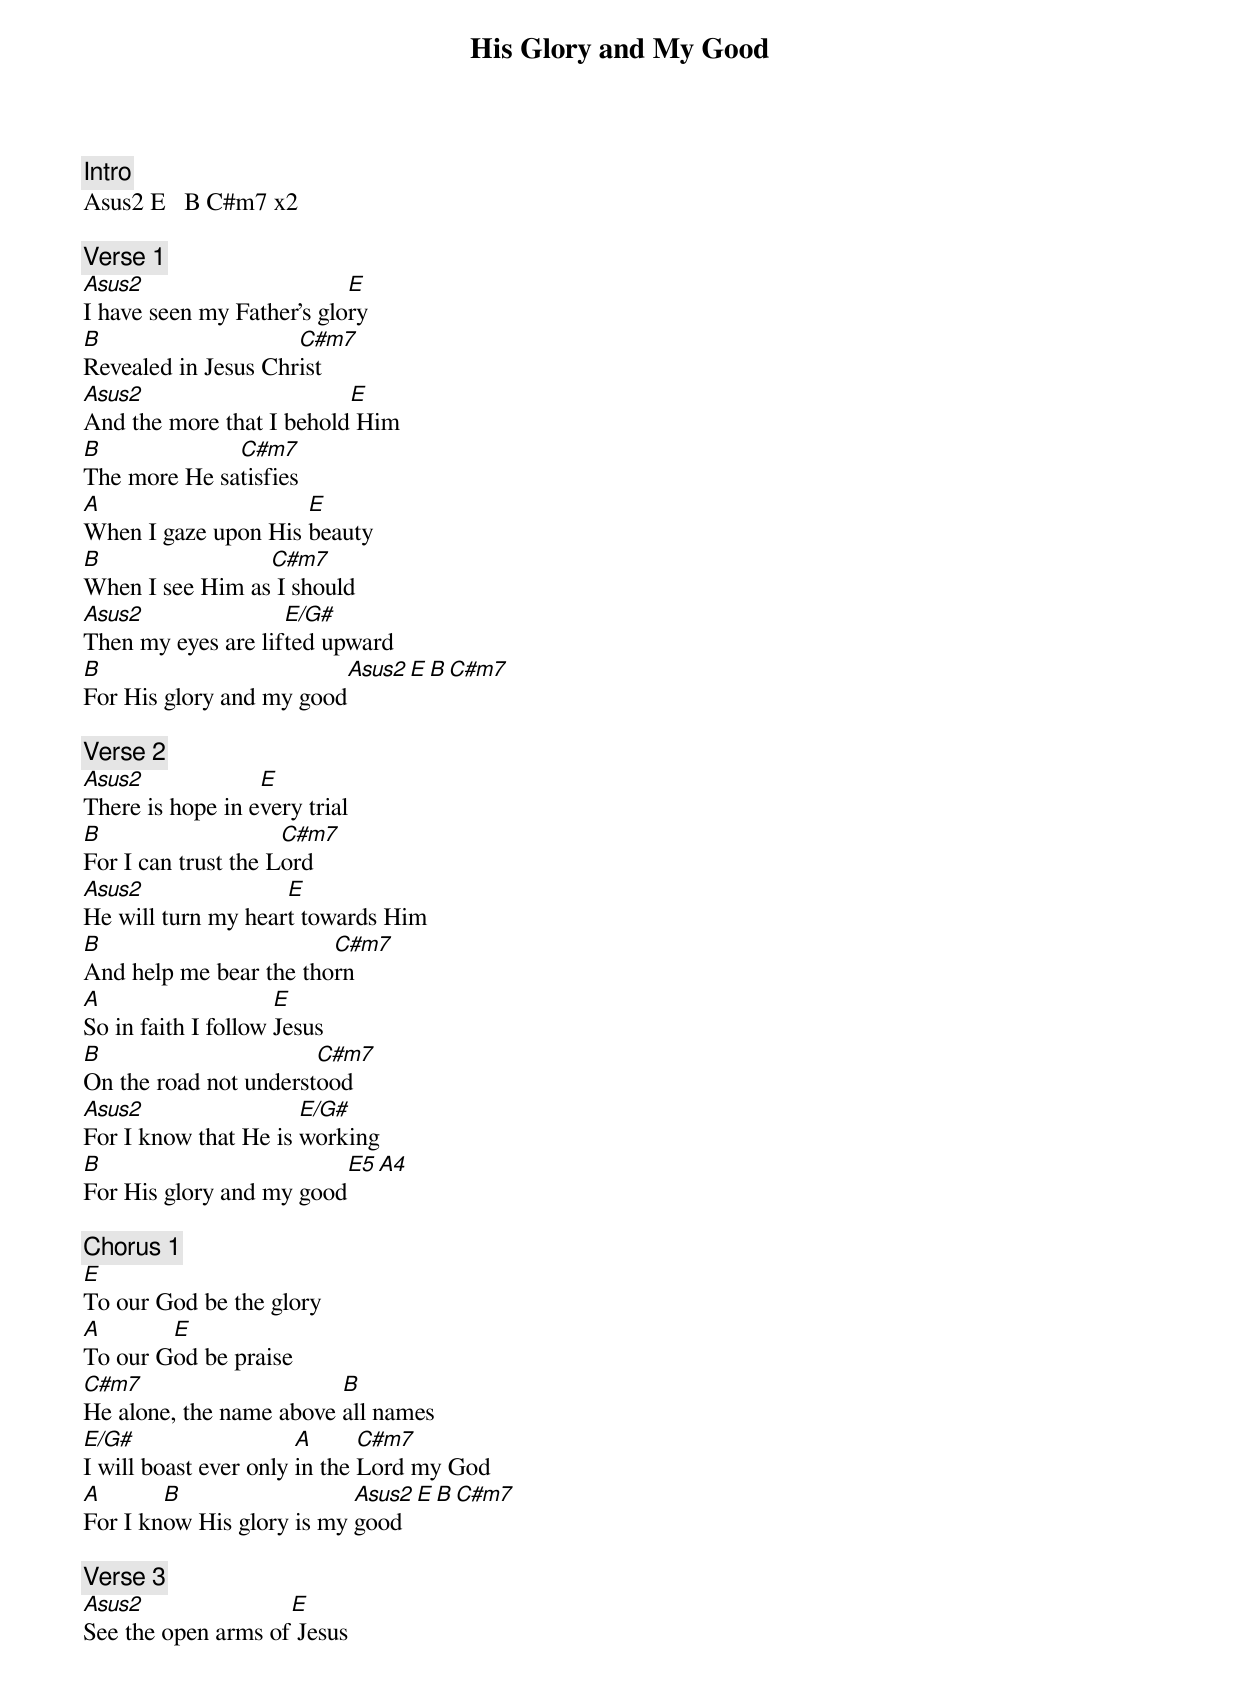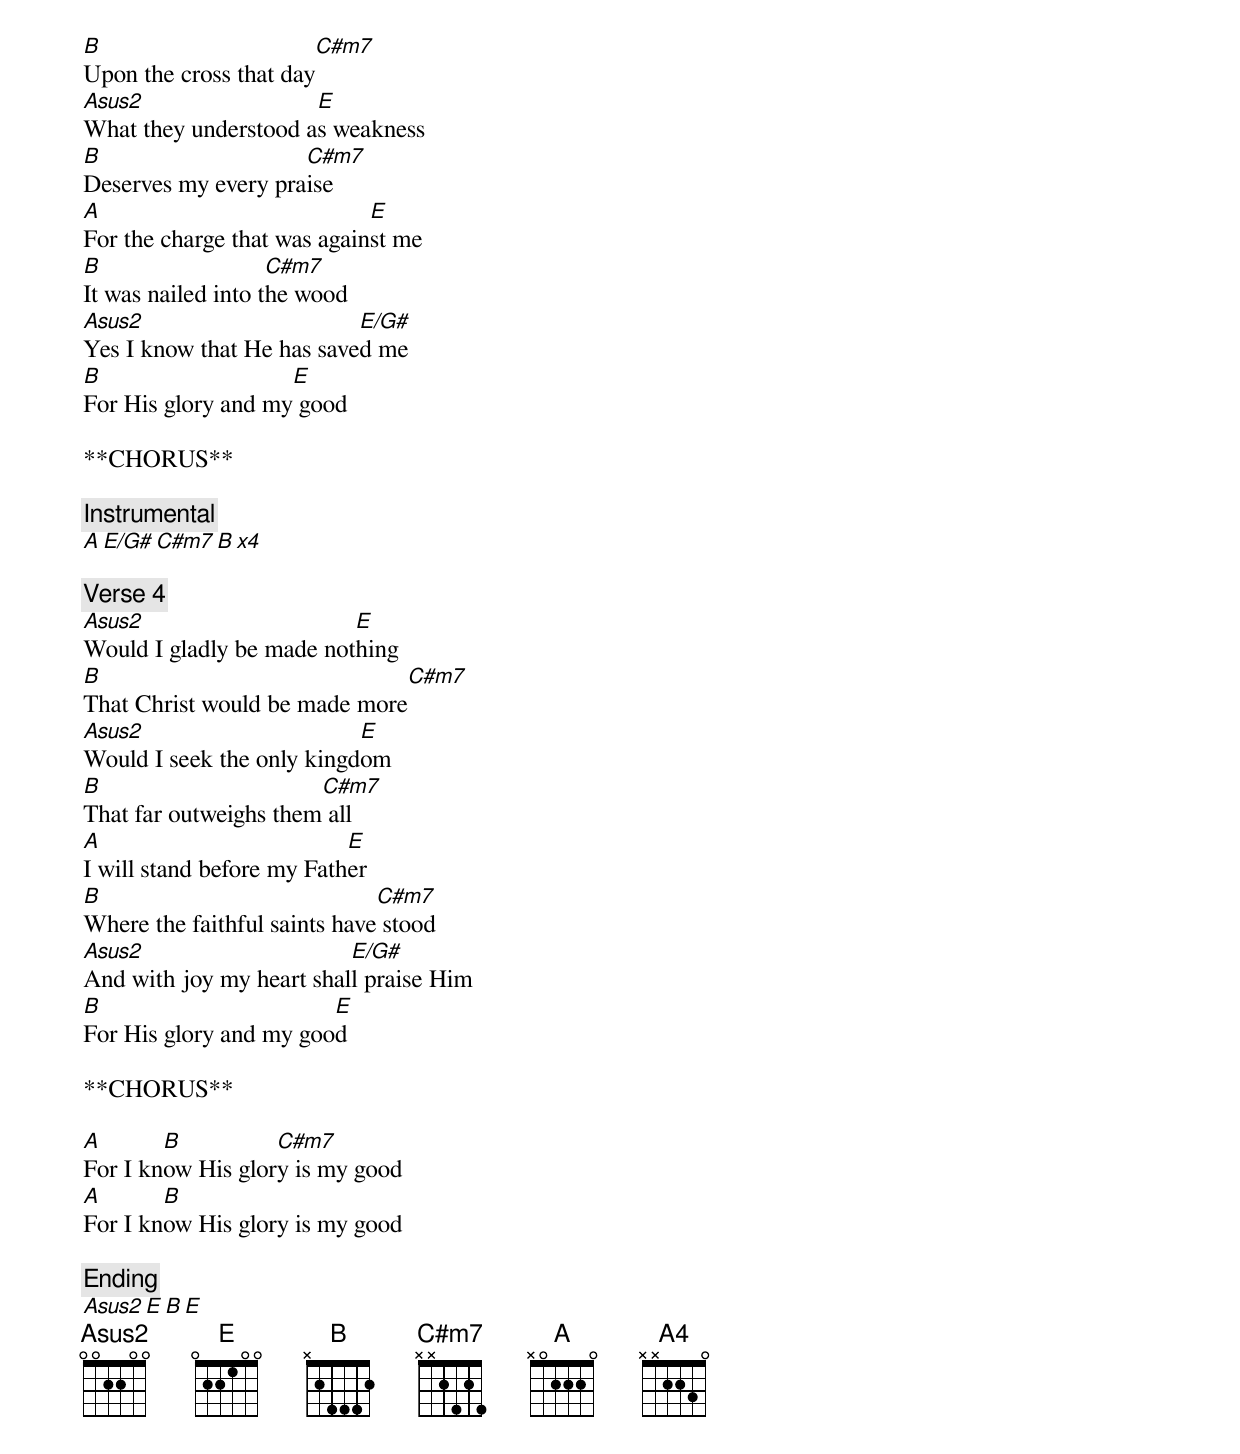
His Glory and My Good

[Intro]
Asus2 E   B C#m7 x2

[Verse 1]
Asus2                      E
I have seen my Father's glory
B                    C#m7
Revealed in Jesus Christ
Asus2                     E
And the more that I behold Him
B             C#m7
The more He satisfies
A                    E
When I gaze upon His beauty
B                C#m7
When I see Him as I should
Asus2               E/G#
Then my eyes are lifted upward
B                         Asus2 E   B C#m7
For His glory and my good

[Verse 2]
Asus2             E
There is hope in every trial
B                    C#m7
For I can trust the Lord
Asus2               E
He will turn my heart towards Him
B                       C#m7
And help me bear the thorn
A                    E
So in faith I follow Jesus
B                      C#m7
On the road not understood
Asus2                 E/G#
For I know that He is working
B                           E5 A4
For His glory and my good

[Chorus 1]
E
To our God be the glory
A       E
To our God be praise
C#m7                     B
He alone, the name above all names
E/G#                   A      C#m7
I will boast ever only in the Lord my God
A       B                  Asus2 E   B C#m7
For I know His glory is my good

[Verse 3]
Asus2               E
See the open arms of Jesus
B                       C#m7
Upon the cross that day
Asus2                 E
What they understood as weakness
B                    C#m7
Deserves my every praise
A                            E
For the charge that was against me
B                   C#m7
It was nailed into the wood
Asus2                      E/G#
Yes I know that He has saved me
B                   E
For His glory and my good

**CHORUS**

[Instrumental]
A E/G#   C#m7 B x4

[Verse 4]
Asus2                     E
Would I gladly be made nothing
B                               C#m7
That Christ would be made more
Asus2                      E
Would I seek the only kingdom
B                      C#m7
That far outweighs them all
A                          E
I will stand before my Father
B                             C#m7
Where the faithful saints have stood
Asus2                     E/G#
And with joy my heart shall praise Him
B                       E
For His glory and my good

**CHORUS**

A       B          C#m7
For I know His glory is my good
A       B
For I know His glory is my good

[Ending]
Asus2 E   B E
